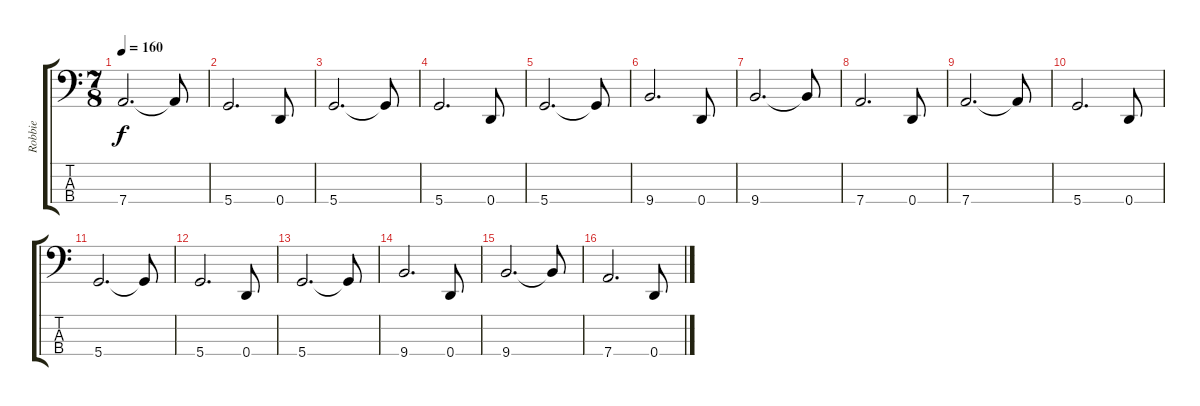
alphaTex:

\track ("Robbie" "Robbie") {instrument electricbassfinger}
\staff {score tabs}
\tuning (G2 D2 A1 D1) {hide}
\ts (7 8)
\tempo 160
\clef f4
\ks c
7.4.2{d dy f} 7.4{t}.8 |
5.4.2{d} 0.4.8 |
5.4.2{d} 5.4{t}.8 |
5.4.2{d} 0.4.8 |
5.4.2{d} 5.4{t}.8 |
9.4.2{d} 0.4.8 |
9.4.2{d} 9.4{t}.8 |
7.4.2{d} 0.4.8 |
7.4.2{d} 7.4{t}.8 |
5.4.2{d} 0.4.8 |
5.4.2{d} 5.4{t}.8 |
5.4.2{d} 0.4.8 |
5.4.2{d} 5.4{t}.8 |
9.4.2{d} 0.4.8 |
9.4.2{d} 9.4{t}.8 |
7.4.2{d} 0.4.8
